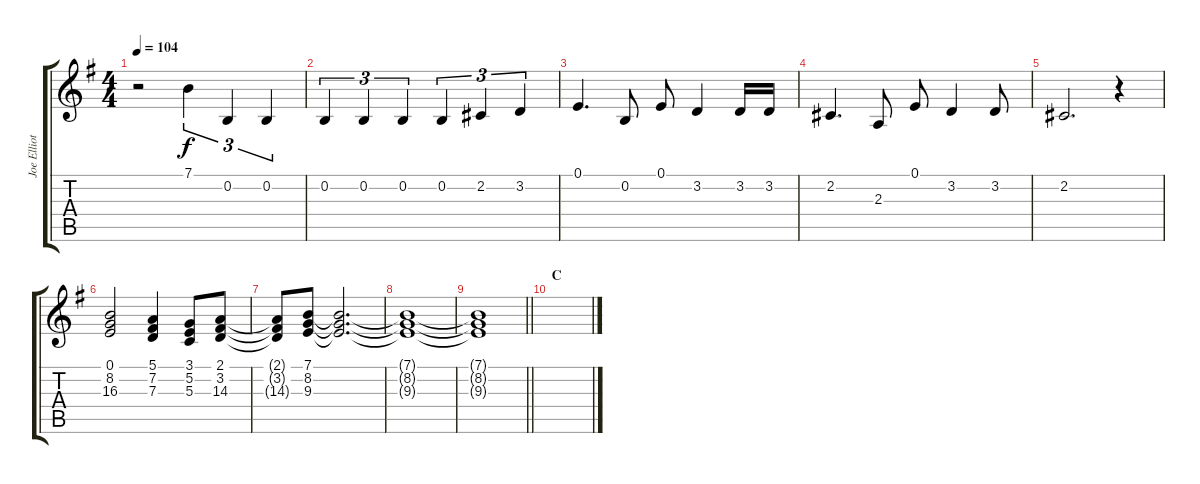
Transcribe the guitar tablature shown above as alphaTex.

\track ("Joe Elliott" "Joe Elliot") {instrument lead1square}
\staff {score tabs}
\tuning (E4 B3 G3 D3 A2 E2) {hide}
\ts (4 4)
\tempo 104
\clef g2
\ks eminor
r.2{dy f} 7.1.4{tu (3 2)} 0.2.4{tu (3 2)} 0.2.4{tu (3 2)} |
0.2.4{tu (3 2)} 0.2.4{tu (3 2)} 0.2.4{tu (3 2)} 0.2.4{tu (3 2)} 2.2.4{tu (3 2)} 3.2.4{tu (3 2)} |
0.1.4{d} 0.2.8 0.1.8 3.2.4 3.2.16 3.2.16 |
2.2.4{d} 2.3.8 0.1.8 3.2.4 3.2.8 |
2.2.2{d} r.4 |
(0.1 8.2 16.3).2 (5.1 7.2 7.3).4 (3.1 5.2 5.3).8 (2.1 3.2 14.3).8 |
(2.1{t} 3.2{t} 14.3{t}).8 (7.1 8.2 9.3).8 (7.1{t} 8.2{t} 9.3{t}).2{d} |
(7.1{t} 8.2{t} 9.3{t}).1 |
\barLineRight lightlight
(7.1{t} 8.2{t} 9.3{t}).1 |
\section ("" "C")
